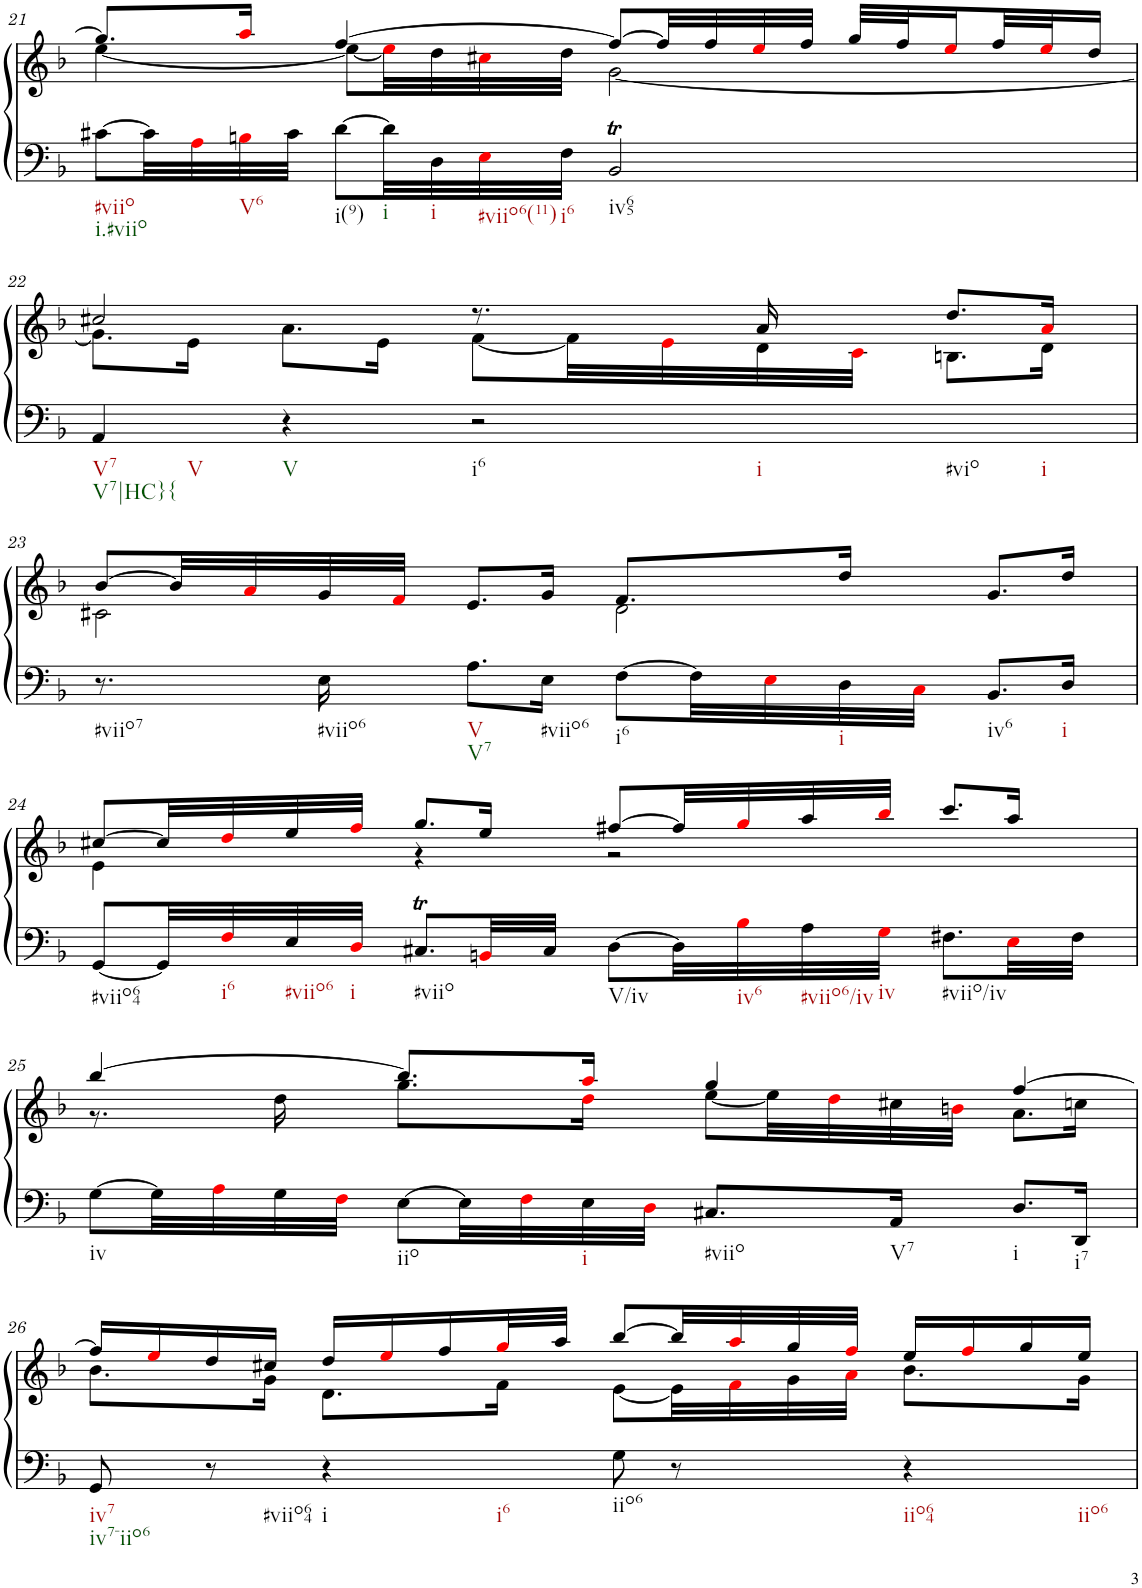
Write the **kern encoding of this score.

**kern	**kern
*part1	*part1
*staff2	*staff1
*I"Klavier linke Hand	*
!!LO:PB:g=z
*clefF4	*clefG2
*k[b-]	*k[b-]
*M4/4	*M4/4
*met(c)	*met(c)
=21	=21
*	*^
!LO:TX:b:t=#viio	!	!
!LO:TX:b:t=i.#viio	!	!
[8c#X\L	8.gg/L]	[4ee\
32c#\LL]	.	.
32Ai\	.	.
!LO:TX:b:t=V6	!	!
32Bni\	16aai/Jk	.
32c#\JJJ	.	.
!LO:TX:b:t=i(9)	!	!
[8d\L	[4ff/	8ee\L_
!LO:TX:b:t=i	!	!
32d\LL]	.	32eei\LL]
!LO:TX:b:t=i	!	!
32D\	.	32dd\
!LO:TX:b:t=#viio6(11)	!	!
32Ei\	.	32cc#Xi\
!LO:TX:b:t=i6	!	!
32F\JJJ	.	32dd\JJJ
!LO:TX:b:t=iv65	!	!
2BB-T/	8ff/L_	[2g\
.	32ff/LL]	.
.	32ff/	.
.	32eei/	.
.	32ff/JJJ	.
.	32gg/LLL	.
.	32ff/J	.
.	16eei/	.
.	32ff/L	.
.	32eei/J	.
.	16dd/JJ	.
!!LO:LB:g=z	!!
=22	=22	=22
!LO:TX:b:t=V7	!	!
!LO:TX:b:t=V7|HC}{	!	!
!LO:TX:b:t=V	!	!
4AA/	2cc#X/	8.g\L]
.	.	16e\Jk
!LO:TX:b:t=V	!	!
4r	.	8.a\L
.	.	16e\Jk
!LO:TX:b:t=i6	!	!
!LO:TX:b:t=i	!	!
!LO:TX:b:t=#vio	!	!
!LO:TX:b:t=i	!	!
2r	8.r	[8f\L
.	.	32f\LL]
.	.	32ei\
.	16a/	32d\
.	.	32ci\JJJ
.	8.dd/L	8.Bn\L
.	16ai/Jk	16d\Jk
!!LO:LB:g=z	!!
=23	=23	=23
!LO:TX:b:t=#viio7	!	!
8.r	[8b-/L	2c#X\
.	32b-/LL]	.
.	32ai/	.
!LO:TX:b:t=#viio6	!	!
16E\	32g/	.
.	32fi/JJJ	.
!LO:TX:b:t=V	!	!
!LO:TX:b:t=V7	!	!
8.A\L	8.e/L	.
!LO:TX:b:t=#viio6	!	!
16E\Jk	16g/Jk	.
!LO:TX:b:t=i6	!	!
[8F\L	8.f/L	2d\
32F\LL]	.	.
32Ei\	.	.
!LO:TX:b:t=i	!	!
32D\	16dd/Jk	.
32Ci\JJJ	.	.
!LO:TX:b:t=iv6	!	!
8.BB-/L	8.g/L	.
!LO:TX:b:t=i	!	!
16D/Jk	16dd/Jk	.
!!LO:LB:g=z	!!
=24	=24	=24
!LO:TX:b:t=#viio64	!	!
[8GG/L	[8cc#X/L	4e\
32GG/LL]	32cc#/LL]	.
!LO:TX:b:t=i6	!	!
32Fi/	32ddi/	.
!LO:TX:b:t=#viio6	!	!
32E/	32ee/	.
!LO:TX:b:t=i	!	!
32Di/JJJ	32ffi/JJJ	.
!LO:TX:b:t=#viio	!	!
8.C#Xt/L	8.gg/L	4r
32BBni/LL	16ee/Jk	.
32C#/JJJ	.	.
!LO:TX:b:t=V/iv	!	!
[8D\L	[8ff#X/L	2r
32D\LL]	32ff#/LL]	.
!LO:TX:b:t=iv6	!	!
32B-i\	32ggi/	.
!LO:TX:b:t=#viio6/iv	!	!
32A\	32aa/	.
!LO:TX:b:t=iv	!	!
32Gi\JJJ	32bb-i/JJJ	.
!LO:TX:b:t=#viio/iv	!	!
8.F#X\L	8.ccc/L	.
32Ei\LL	16aa/Jk	.
32F#\JJJ	.	.
!!LO:LB:g=z	!!
=25	=25	=25
!LO:TX:b:t=iv	!	!
[8G\L	[4bb-/	8.r
32G\LL]	.	.
32Ai\	.	.
32G\	.	16dd\
32Fi\JJJ	.	.
!LO:TX:b:t=iio	!	!
[8E\L	8.bb-/L]	8.gg\L
32E\LL]	.	.
32Fi\	.	.
!LO:TX:b:t=i	!	!
32E\	16aai/Jk	16ddi\Jk
32Di\JJJ	.	.
!LO:TX:b:t=#viio	!	!
8.C#X/L	4gg/	[8ee\L
.	.	32ee\LL]
.	.	32ddi\
!LO:TX:b:t=V7	!	!
16AA/Jk	.	32cc#X\
.	.	32bni\JJJ
!LO:TX:b:t=i	!	!
8.D/L	[4ff/	8.a\L
!LO:TX:b:t=i7	!	!
16DD/Jk	.	16ccn\Jk
!!LO:LB:g=z	!!
=26	=26	=26
!LO:TX:b:t=iv7	!	!
!LO:TX:b:t=iv7-iio6	!	!
8GG/	16ff/LL]	8.b-\L
.	16eei/	.
!LO:TX:b:t=#viio64	!	!
8r	16dd/	.
.	16cc#X/JJ	16g\Jk
!LO:TX:b:t=i	!	!
!LO:TX:b:t=i6	!	!
4r	16dd/LL	8.d\L
.	16eei/	.
.	16ff/	.
.	32ggi/L	16f\Jk
.	32aa/JJJ	.
!LO:TX:b:t=iio6	!	!
8G\	[8bb-/L	[8e\L
8r	32bb-/LL]	32e\LL]
.	32aai/	32fi\
.	32gg/	32g\
.	32ffi/JJJ	32ai\JJJ
!LO:TX:b:t=iio64	!	!
!LO:TX:b:t=iio6	!	!
4r	16ee/LL	8.b-\L
.	16ffi/	.
.	16gg/	.
.	16ee/JJ	16g\Jk
*	*v	*v
=	=
*-	*-
